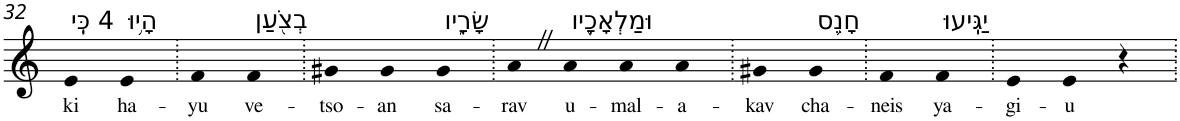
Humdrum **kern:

**kern	**text
*part1	*part1
*staff1	*staff1
*I"Piano	*
*I'Pno	*
!!LO:PB:g=z
*clefG2	*
*k[]	*
=32	=32
!LO:TX:a:t=4 כִּֽי	!
!	!LO:LY:b
4e	ki
!LO:TX:a:t=הָי֥וּ	!
!	!LO:LY:b
4e	ha-
=33.	=33.
!	!LO:LY:b
4f	-yu
!LO:TX:a:t=בְצֹ֖עַן	!
!	!LO:LY:b
4f	ve-
=34.	=34.
!	!LO:LY:b
4g#X	-tso-
!	!LO:LY:b
4g#	-an
!LO:TX:a:t=שָׂרָ֑יו	!
!	!LO:LY:b
4g#	sa-
=35.	=35.
!	!LO:LY:b
4aZ	-rav
!LO:TX:a:t=וּמַלְאָכָ֖יו	!
!	!LO:LY:b
4a	u-
!	!LO:LY:b
4a	-mal-
!	!LO:LY:b
4a	-a-
=36.	=36.
!	!LO:LY:b
4g#X	-kav
!LO:TX:a:t=חָנֵ֥ס	!
!	!LO:LY:b
4g#	cha-
=37.	=37.
!	!LO:LY:b
4f	-neis
!LO:TX:a:t=יַגִּֽיעוּ	!
!	!LO:LY:b
4f	ya-
=38.	=38.
!	!LO:LY:b
4e	-gi-
!	!LO:LY:b
4e	-u
4r	.
=.	=.
*-	*-
